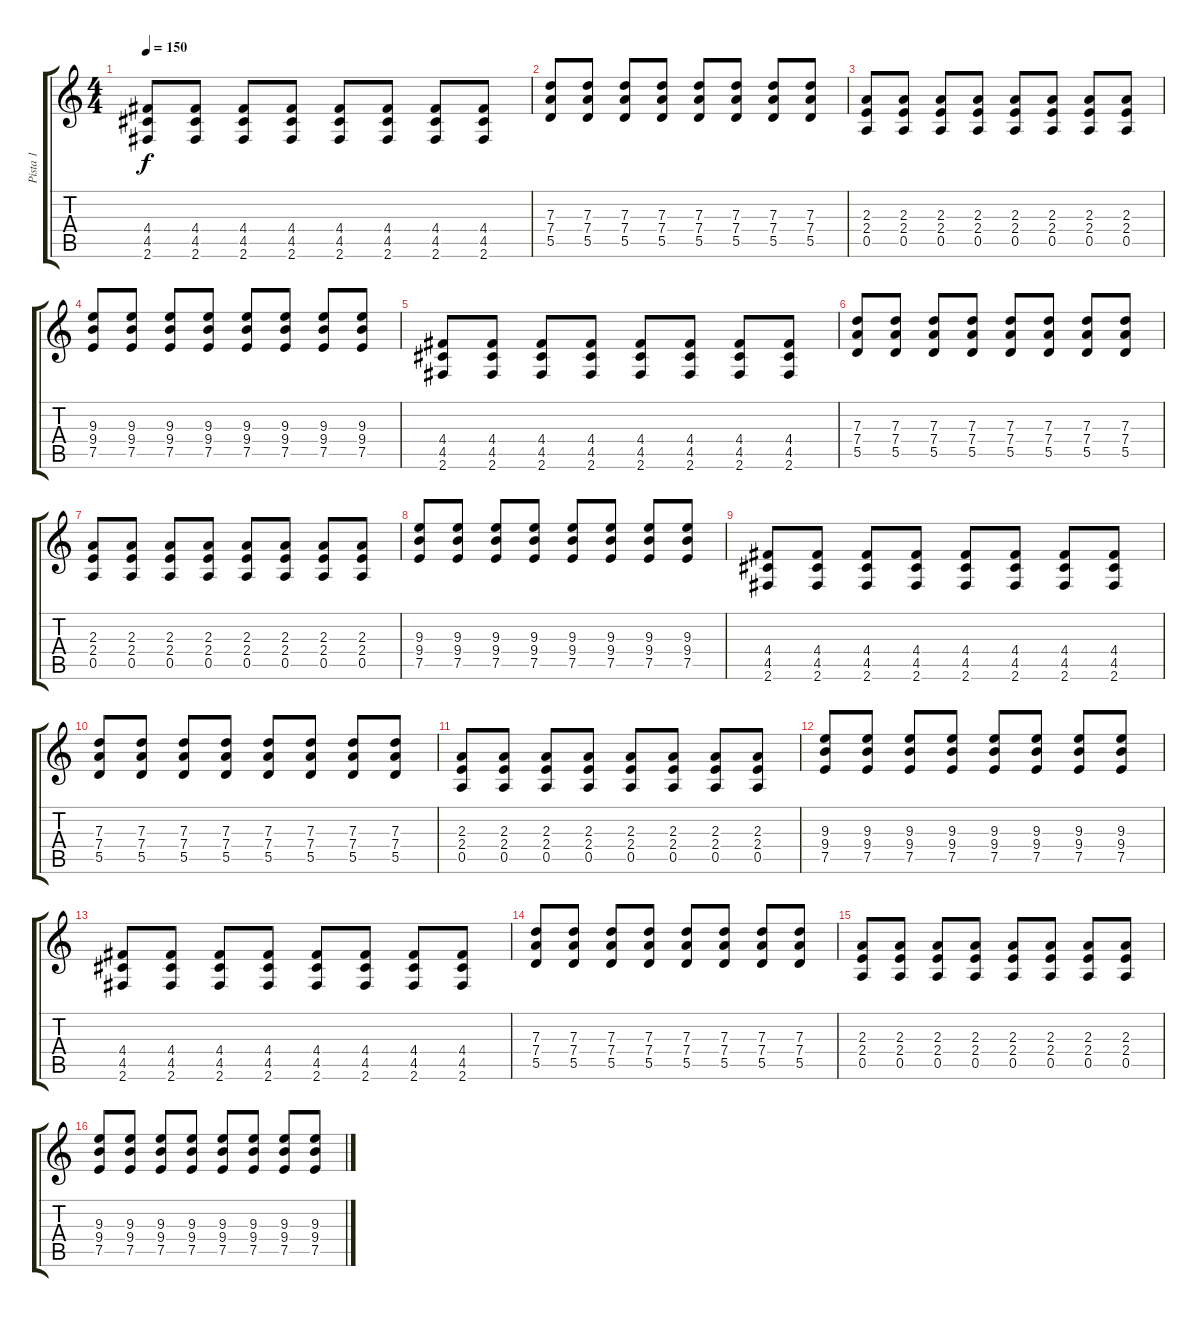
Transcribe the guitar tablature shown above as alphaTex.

\track ("Pista 1" "Pista 1") {instrument electricguitarclean}
\staff {score tabs}
\tuning (E4 B3 G3 D3 A2 E2) {hide}
\ts (4 4)
\tempo 150
\clef g2
\ks c
(4.4 4.5 2.6).8{dy f} (4.4 4.5 2.6).8 (4.4 4.5 2.6).8 (4.4 4.5 2.6).8 (4.4 4.5 2.6).8 (4.4 4.5 2.6).8 (4.4 4.5 2.6).8 (4.4 4.5 2.6).8 |
(7.3 7.4 5.5).8 (7.3 7.4 5.5).8 (7.3 7.4 5.5).8 (7.3 7.4 5.5).8 (7.3 7.4 5.5).8 (7.3 7.4 5.5).8 (7.3 7.4 5.5).8 (7.3 7.4 5.5).8 |
(2.3 2.4 0.5).8 (2.3 2.4 0.5).8 (2.3 2.4 0.5).8 (2.3 2.4 0.5).8 (2.3 2.4 0.5).8 (2.3 2.4 0.5).8 (2.3 2.4 0.5).8 (2.3 2.4 0.5).8 |
(9.3 9.4 7.5).8 (9.3 9.4 7.5).8 (9.3 9.4 7.5).8 (9.3 9.4 7.5).8 (9.3 9.4 7.5).8 (9.3 9.4 7.5).8 (9.3 9.4 7.5).8 (9.3 9.4 7.5).8 |
(4.4 4.5 2.6).8 (4.4 4.5 2.6).8 (4.4 4.5 2.6).8 (4.4 4.5 2.6).8 (4.4 4.5 2.6).8 (4.4 4.5 2.6).8 (4.4 4.5 2.6).8 (4.4 4.5 2.6).8 |
(7.3 7.4 5.5).8 (7.3 7.4 5.5).8 (7.3 7.4 5.5).8 (7.3 7.4 5.5).8 (7.3 7.4 5.5).8 (7.3 7.4 5.5).8 (7.3 7.4 5.5).8 (7.3 7.4 5.5).8 |
(2.3 2.4 0.5).8 (2.3 2.4 0.5).8 (2.3 2.4 0.5).8 (2.3 2.4 0.5).8 (2.3 2.4 0.5).8 (2.3 2.4 0.5).8 (2.3 2.4 0.5).8 (2.3 2.4 0.5).8 |
(9.3 9.4 7.5).8 (9.3 9.4 7.5).8 (9.3 9.4 7.5).8 (9.3 9.4 7.5).8 (9.3 9.4 7.5).8 (9.3 9.4 7.5).8 (9.3 9.4 7.5).8 (9.3 9.4 7.5).8 |
(4.4 4.5 2.6).8 (4.4 4.5 2.6).8 (4.4 4.5 2.6).8 (4.4 4.5 2.6).8 (4.4 4.5 2.6).8 (4.4 4.5 2.6).8 (4.4 4.5 2.6).8 (4.4 4.5 2.6).8 |
(7.3 7.4 5.5).8 (7.3 7.4 5.5).8 (7.3 7.4 5.5).8 (7.3 7.4 5.5).8 (7.3 7.4 5.5).8 (7.3 7.4 5.5).8 (7.3 7.4 5.5).8 (7.3 7.4 5.5).8 |
(2.3 2.4 0.5).8 (2.3 2.4 0.5).8 (2.3 2.4 0.5).8 (2.3 2.4 0.5).8 (2.3 2.4 0.5).8 (2.3 2.4 0.5).8 (2.3 2.4 0.5).8 (2.3 2.4 0.5).8 |
(9.3 9.4 7.5).8 (9.3 9.4 7.5).8 (9.3 9.4 7.5).8 (9.3 9.4 7.5).8 (9.3 9.4 7.5).8 (9.3 9.4 7.5).8 (9.3 9.4 7.5).8 (9.3 9.4 7.5).8 |
(4.4 4.5 2.6).8 (4.4 4.5 2.6).8 (4.4 4.5 2.6).8 (4.4 4.5 2.6).8 (4.4 4.5 2.6).8 (4.4 4.5 2.6).8 (4.4 4.5 2.6).8 (4.4 4.5 2.6).8 |
(7.3 7.4 5.5).8 (7.3 7.4 5.5).8 (7.3 7.4 5.5).8 (7.3 7.4 5.5).8 (7.3 7.4 5.5).8 (7.3 7.4 5.5).8 (7.3 7.4 5.5).8 (7.3 7.4 5.5).8 |
(2.3 2.4 0.5).8 (2.3 2.4 0.5).8 (2.3 2.4 0.5).8 (2.3 2.4 0.5).8 (2.3 2.4 0.5).8 (2.3 2.4 0.5).8 (2.3 2.4 0.5).8 (2.3 2.4 0.5).8 |
(9.3 9.4 7.5).8 (9.3 9.4 7.5).8 (9.3 9.4 7.5).8 (9.3 9.4 7.5).8 (9.3 9.4 7.5).8 (9.3 9.4 7.5).8 (9.3 9.4 7.5).8 (9.3 9.4 7.5).8
